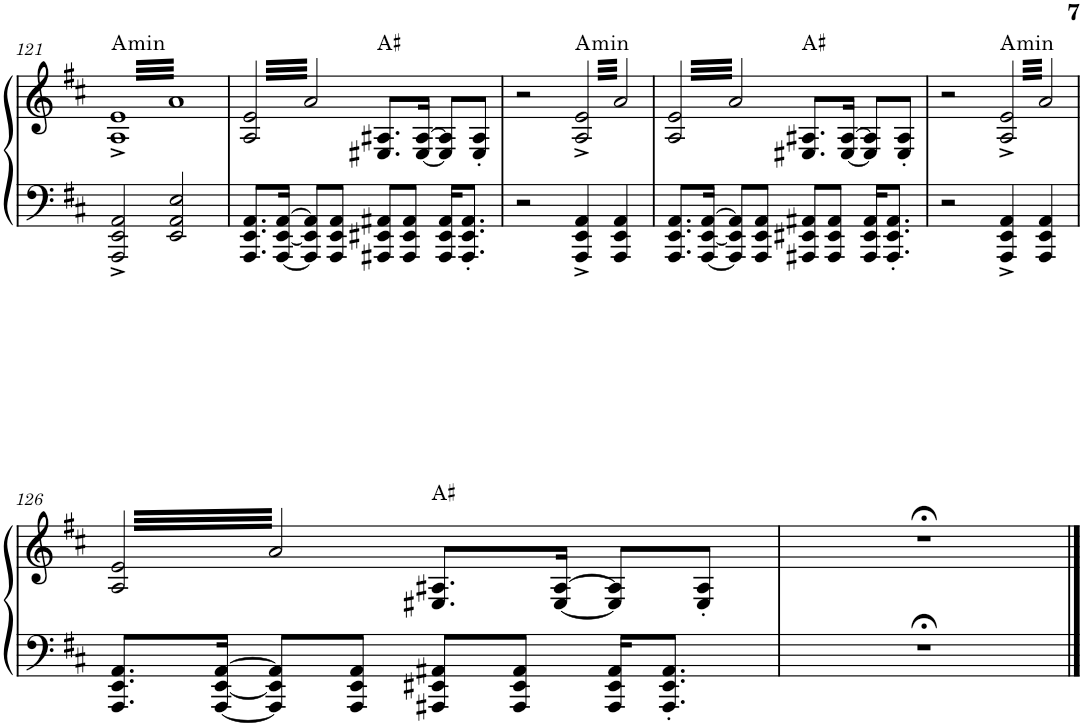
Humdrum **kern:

**kern	**kern	**harte
*part1	*part1	*part1
*staff2	*staff1	*
*I"Piano	*	*
*I'Pno.	*	*
!!LO:PB:g=z
*clefF4	*clefG2	*
*k[f#c#]	*k[f#c#]	*
*M4/4	*M4/4	*
=121	=121	=121
!	!	!LO:H:kt=min
*	*tremolo	*
2AAA/^ 2EE/^ 2AA/^	64A^ 64e^LLLL	A:min
.	64a	.
.	64A^ 64e^	.
.	64a	.
.	64A^ 64e^	.
.	64a	.
.	64A^ 64e^	.
.	64a	.
.	64A^ 64e^	.
.	64a	.
.	64A^ 64e^	.
.	64a	.
.	64A^ 64e^	.
.	64a	.
.	64A^ 64e^	.
.	64a	.
.	64A^ 64e^	.
.	64a	.
.	64A^ 64e^	.
.	64a	.
.	64A^ 64e^	.
.	64a	.
.	64A^ 64e^	.
.	64a	.
.	64A^ 64e^	.
.	64a	.
.	64A^ 64e^	.
.	64a	.
.	64A^ 64e^	.
.	64a	.
.	64A^ 64e^	.
.	64a	.
2EE/ 2AA/ 2E/	64A^ 64e^	.
.	64a	.
.	64A^ 64e^	.
.	64a	.
.	64A^ 64e^	.
.	64a	.
.	64A^ 64e^	.
.	64a	.
.	64A^ 64e^	.
.	64a	.
.	64A^ 64e^	.
.	64a	.
.	64A^ 64e^	.
.	64a	.
.	64A^ 64e^	.
.	64a	.
.	64A^ 64e^	.
.	64a	.
.	64A^ 64e^	.
.	64a	.
.	64A^ 64e^	.
.	64a	.
.	64A^ 64e^	.
.	64a	.
.	64A^ 64e^	.
.	64a	.
.	64A^ 64e^	.
.	64a	.
.	64A^ 64e^	.
.	64a	.
.	64A^ 64e^	.
.	64aJJJJ	.
=122	=122	=122
8.AAA/ 8.EE/ 8.AA/L	64A/ 64e/LLLL	.
.	64a/	.
.	64A/ 64e/	.
.	64a/	.
.	64A/ 64e/	.
.	64a/	.
.	64A/ 64e/	.
.	64a/	.
.	64A/ 64e/	.
.	64a/	.
.	64A/ 64e/	.
.	64a/	.
[16AAA/ [16EE/ [16AA/Jk	64A/ 64e/	.
.	64a/	.
.	64A/ 64e/	.
.	64a/	.
8AAA/] 8EE/] 8AA/]L	64A/ 64e/	.
.	64a/	.
.	64A/ 64e/	.
.	64a/	.
.	64A/ 64e/	.
.	64a/	.
.	64A/ 64e/	.
.	64a/	.
8AAA/ 8EE/ 8AA/J	64A/ 64e/	.
.	64a/	.
.	64A/ 64e/	.
.	64a/	.
.	64A/ 64e/	.
.	64a/	.
.	64A/ 64e/	.
.	64a/JJJJ	.
*	*Xtremolo	*
8AAA#X/ 8EE#X/ 8AA#X/L	8.E#X/ 8.A#X/L	A#:maj
.	.	.
.	.	.
.	.	.
.	.	.
.	.	.
.	.	.
.	.	.
8AAA#/ 8EE#/ 8AA#/J	.	.
.	.	.
.	.	.
.	.	.
.	[16E#/ [16A#/Jk	.
.	.	.
.	.	.
.	.	.
16AAA#/ 16EE#/ 16AA#/KL	8E#/] 8A#/]L	.
8.AAA#/' 8.EE#/' 8.AA#/'J	.	.
.	8E#/' 8A#/'J	.
=123	=123	=123
2r	2r	.
!	!	!LO:H:kt=min
*	*tremolo	*
4AAA/^ 4EE/^ 4AA/^	64A/^ 64e/^LLLL	A:min
.	64a/	.
.	64A/^ 64e/^	.
.	64a/	.
.	64A/^ 64e/^	.
.	64a/	.
.	64A/^ 64e/^	.
.	64a/	.
.	64A/^ 64e/^	.
.	64a/	.
.	64A/^ 64e/^	.
.	64a/	.
.	64A/^ 64e/^	.
.	64a/	.
.	64A/^ 64e/^	.
.	64a/	.
4AAA/ 4EE/ 4AA/	64A/^ 64e/^	.
.	64a/	.
.	64A/^ 64e/^	.
.	64a/	.
.	64A/^ 64e/^	.
.	64a/	.
.	64A/^ 64e/^	.
.	64a/	.
.	64A/^ 64e/^	.
.	64a/	.
.	64A/^ 64e/^	.
.	64a/	.
.	64A/^ 64e/^	.
.	64a/	.
.	64A/^ 64e/^	.
.	64a/JJJJ	.
=124	=124	=124
8.AAA/ 8.EE/ 8.AA/L	64A/ 64e/LLLL	.
.	64a/	.
.	64A/ 64e/	.
.	64a/	.
.	64A/ 64e/	.
.	64a/	.
.	64A/ 64e/	.
.	64a/	.
.	64A/ 64e/	.
.	64a/	.
.	64A/ 64e/	.
.	64a/	.
[16AAA/ [16EE/ [16AA/Jk	64A/ 64e/	.
.	64a/	.
.	64A/ 64e/	.
.	64a/	.
8AAA/] 8EE/] 8AA/]L	64A/ 64e/	.
.	64a/	.
.	64A/ 64e/	.
.	64a/	.
.	64A/ 64e/	.
.	64a/	.
.	64A/ 64e/	.
.	64a/	.
8AAA/ 8EE/ 8AA/J	64A/ 64e/	.
.	64a/	.
.	64A/ 64e/	.
.	64a/	.
.	64A/ 64e/	.
.	64a/	.
.	64A/ 64e/	.
.	64a/JJJJ	.
*	*Xtremolo	*
8AAA#X/ 8EE#X/ 8AA#X/L	8.E#X/ 8.A#X/L	A#:maj
.	.	.
.	.	.
.	.	.
.	.	.
.	.	.
.	.	.
.	.	.
8AAA#/ 8EE#/ 8AA#/J	.	.
.	.	.
.	.	.
.	.	.
.	[16E#/ [16A#/Jk	.
.	.	.
.	.	.
.	.	.
16AAA#/ 16EE#/ 16AA#/KL	8E#/] 8A#/]L	.
8.AAA#/' 8.EE#/' 8.AA#/'J	.	.
.	8E#/' 8A#/'J	.
=125	=125	=125
2r	2r	.
!	!	!LO:H:kt=min
*	*tremolo	*
4AAA/^ 4EE/^ 4AA/^	64A/^ 64e/^LLLL	A:min
.	64a/	.
.	64A/^ 64e/^	.
.	64a/	.
.	64A/^ 64e/^	.
.	64a/	.
.	64A/^ 64e/^	.
.	64a/	.
.	64A/^ 64e/^	.
.	64a/	.
.	64A/^ 64e/^	.
.	64a/	.
.	64A/^ 64e/^	.
.	64a/	.
.	64A/^ 64e/^	.
.	64a/	.
4AAA/ 4EE/ 4AA/	64A/^ 64e/^	.
.	64a/	.
.	64A/^ 64e/^	.
.	64a/	.
.	64A/^ 64e/^	.
.	64a/	.
.	64A/^ 64e/^	.
.	64a/	.
.	64A/^ 64e/^	.
.	64a/	.
.	64A/^ 64e/^	.
.	64a/	.
.	64A/^ 64e/^	.
.	64a/	.
.	64A/^ 64e/^	.
.	64a/JJJJ	.
!!LO:LB:g=z
=126	=126	=126
8.AAA/ 8.EE/ 8.AA/L	64A/ 64e/LLLL	.
.	64a/	.
.	64A/ 64e/	.
.	64a/	.
.	64A/ 64e/	.
.	64a/	.
.	64A/ 64e/	.
.	64a/	.
.	64A/ 64e/	.
.	64a/	.
.	64A/ 64e/	.
.	64a/	.
[16AAA/ [16EE/ [16AA/Jk	64A/ 64e/	.
.	64a/	.
.	64A/ 64e/	.
.	64a/	.
8AAA/] 8EE/] 8AA/]L	64A/ 64e/	.
.	64a/	.
.	64A/ 64e/	.
.	64a/	.
.	64A/ 64e/	.
.	64a/	.
.	64A/ 64e/	.
.	64a/	.
8AAA/ 8EE/ 8AA/J	64A/ 64e/	.
.	64a/	.
.	64A/ 64e/	.
.	64a/	.
.	64A/ 64e/	.
.	64a/	.
.	64A/ 64e/	.
.	64a/JJJJ	.
*	*Xtremolo	*
8AAA#X/ 8EE#X/ 8AA#X/L	8.E#X/ 8.A#X/L	A#:maj
.	.	.
.	.	.
.	.	.
.	.	.
.	.	.
.	.	.
.	.	.
8AAA#/ 8EE#/ 8AA#/J	.	.
.	.	.
.	.	.
.	.	.
.	[16E#/ [16A#/Jk	.
.	.	.
.	.	.
.	.	.
16AAA#/ 16EE#/ 16AA#/KL	8E#/] 8A#/]L	.
8.AAA#/' 8.EE#/' 8.AA#/'J	.	.
.	8E#/' 8A#/'J	.
=127	=127	=127
1r;<	1r;<	.
==	==	==
*-	*-	*-
